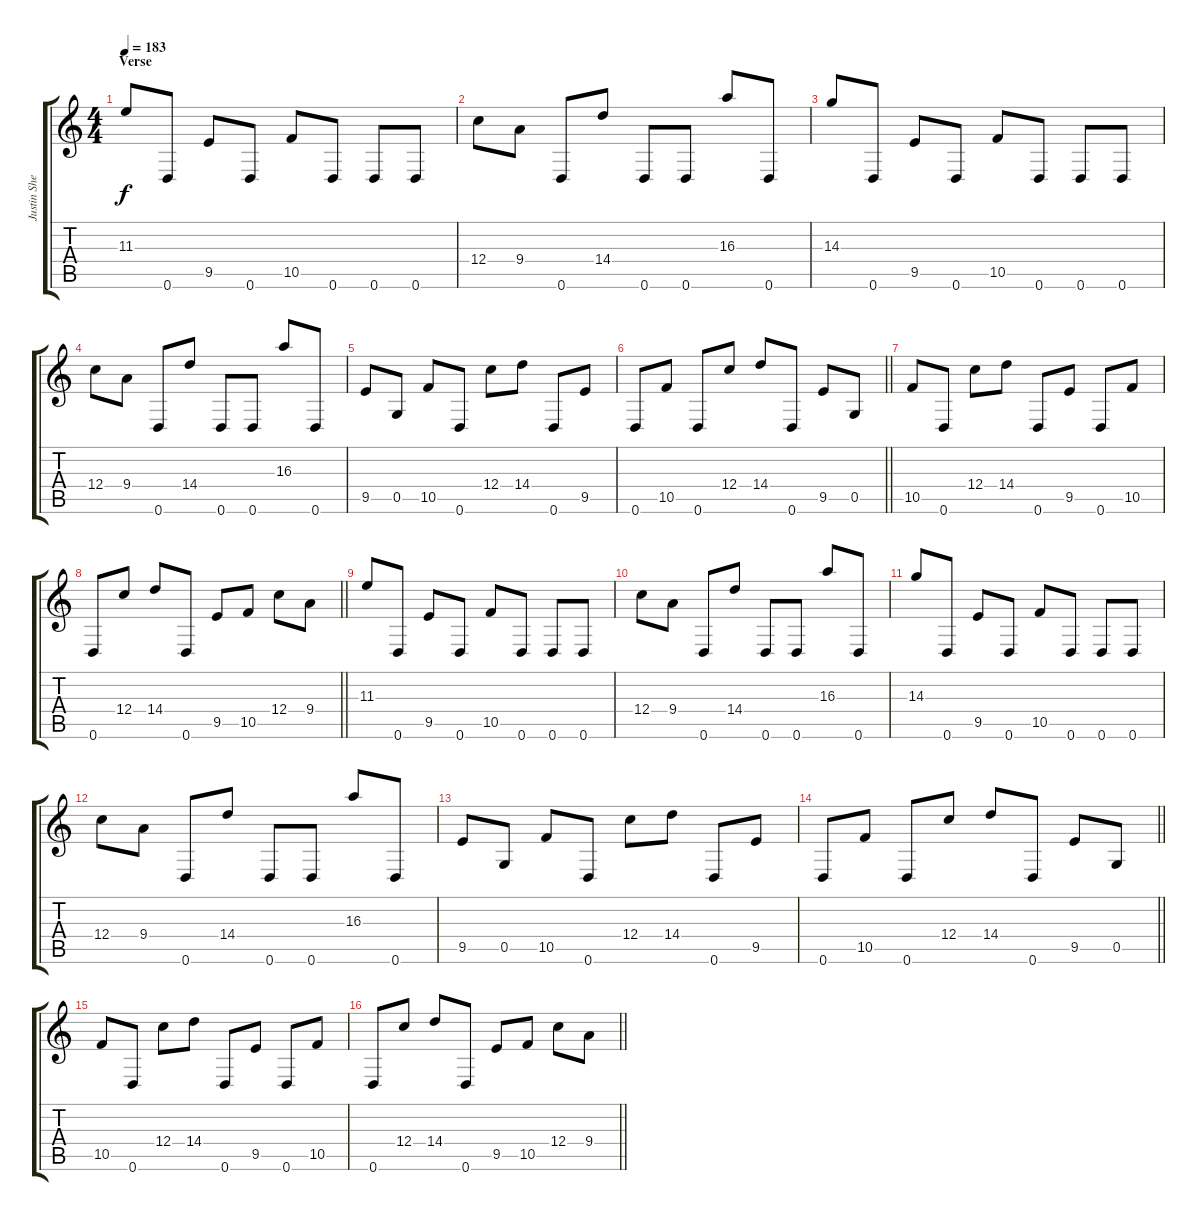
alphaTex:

\track ("Justin Shekoski" "Justin She") {instrument distortionguitar}
\staff {score tabs}
\tuning (D4 A3 F3 C3 G2 D2) {hide}
\ts (4 4)
\section ("" "Verse")
\tempo 183
\clef g2
\ks c
11.3.8{dy f} 0.6.8 9.5.8 0.6.8 10.5.8 0.6.8 0.6.8 0.6.8 |
12.4.8 9.4.8 0.6.8 14.4.8 0.6.8 0.6.8 16.3.8 0.6.8 |
14.3.8 0.6.8 9.5.8 0.6.8 10.5.8 0.6.8 0.6.8 0.6.8 |
12.4.8 9.4.8 0.6.8 14.4.8 0.6.8 0.6.8 16.3.8 0.6.8 |
9.5.8 0.5.8 10.5.8 0.6.8 12.4.8 14.4.8 0.6.8 9.5.8 |
\barLineRight lightlight
0.6.8 10.5.8 0.6.8 12.4.8 14.4.8 0.6.8 9.5.8 0.5.8 |
10.5.8 0.6.8 12.4.8 14.4.8 0.6.8 9.5.8 0.6.8 10.5.8 |
\barLineRight lightlight
0.6.8 12.4.8 14.4.8 0.6.8 9.5.8 10.5.8 12.4.8 9.4.8 |
11.3.8 0.6.8 9.5.8 0.6.8 10.5.8 0.6.8 0.6.8 0.6.8 |
12.4.8 9.4.8 0.6.8 14.4.8 0.6.8 0.6.8 16.3.8 0.6.8 |
14.3.8 0.6.8 9.5.8 0.6.8 10.5.8 0.6.8 0.6.8 0.6.8 |
12.4.8 9.4.8 0.6.8 14.4.8 0.6.8 0.6.8 16.3.8 0.6.8 |
9.5.8 0.5.8 10.5.8 0.6.8 12.4.8 14.4.8 0.6.8 9.5.8 |
\barLineRight lightlight
0.6.8 10.5.8 0.6.8 12.4.8 14.4.8 0.6.8 9.5.8 0.5.8 |
10.5.8 0.6.8 12.4.8 14.4.8 0.6.8 9.5.8 0.6.8 10.5.8 |
\barLineRight lightlight
0.6.8 12.4.8 14.4.8 0.6.8 9.5.8 10.5.8 12.4.8 9.4.8
